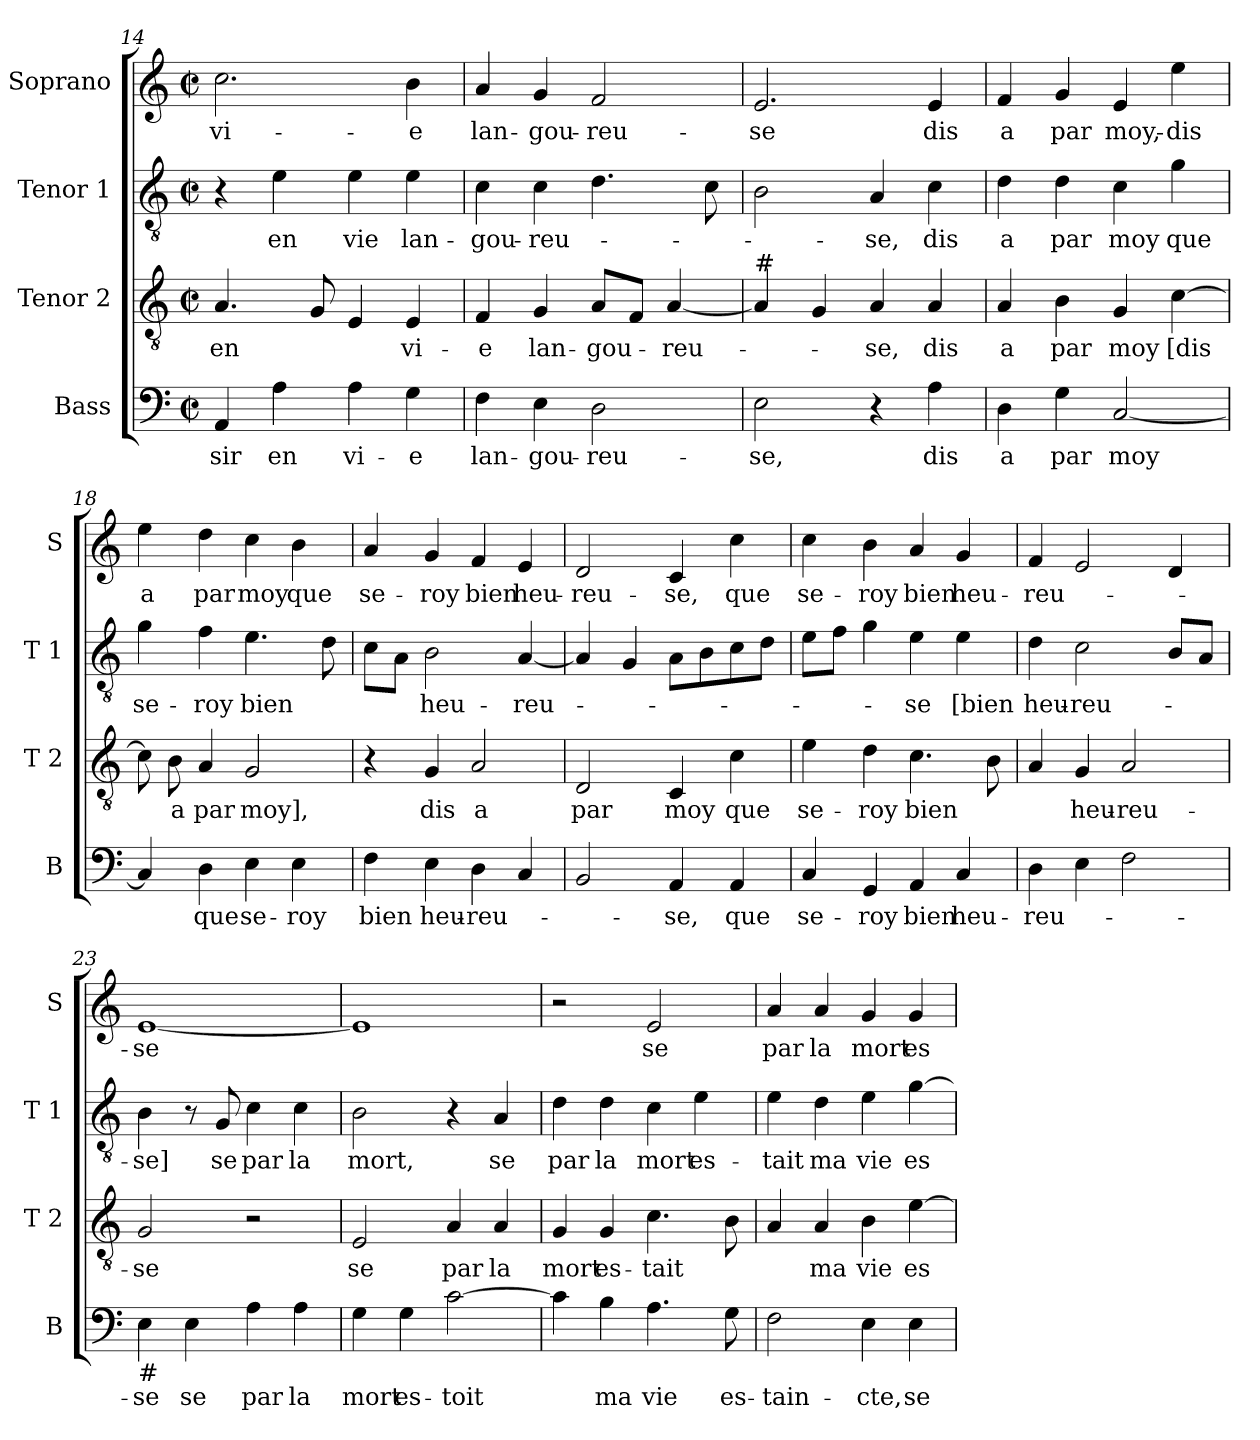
**kern	**text	**kern	**text	**kern	**text	**kern	**text
*part4	*part4	*part3	*part3	*part2	*part2	*part1	*part1
*staff4	*staff4	*staff3	*staff3	*staff2	*staff2	*staff1	*staff1
*I"Bass	*	*I"Tenor 2	*	*I"Tenor 1	*	*I"Soprano	*
*I'B	*	*I'T 2	*	*I'T 1	*	*I'S	*
*clefF4	*	*clefGv2	*	*clefGv2	*	*clefG2	*
*k[]	*	*k[]	*	*k[]	*	*k[]	*
*C:	*	*C:	*	*C:	*	*C:	*
*M2/2	*	*M2/2	*	*M2/2	*	*M2/2	*
*met(c|)	*	*met(c|)	*	*met(c|)	*	*met(c|)	*
=14	=14	=14	=14	=14	=14	=14	=14
4AA/	-sir	4.A/	en	4r	.	2.cc\	vi-
4A\	en	.	.	4e\	en	.	.
.	.	8G/	.	.	.	.	.
4A\	vi-	4E/	.	4e\	vie	.	.
4G\	-e	4E/	vi-	4e\	lan-	4b\	-e
=15	=15	=15	=15	=15	=15	=15	=15
4F\	lan-	4F/	-e	4c\	-gou-	4a/	lan-
4E\	-gou-	4G/	lan-	4c\	-reu-	4g/	-gou-
2D\	-reu-	8A/L	-gou-	4.d\	.	2f/	-reu-
.	.	8F/J	.	.	.	.	.
.	.	[4A/	-reu-	.	.	.	.
.	.	.	.	8c\	.	.	.
=16	=16	=16	=16	=16	=16	=16	=16
!	!	!LO:TX:a:t=#	!	!	!	!	!
2E\	-se,	4A/]	.	2B\	.	2.e/	-se
.	.	4G/	.	.	.	.	.
4r	.	4A/	-se,	4A/	-se,	.	.
4A\	dis	4A/	dis	4c\	dis	4e/	dis
=17	=17	=17	=17	=17	=17	=17	=17
4D\	a	4A/	a	4d\	a	4f/	a
4G\	par	4B\	par	4d\	par	4g/	par
[2C/	moy	4G/	moy	4c\	moy	4e/	moy,-
.	.	[4c\	[dis	4g\	que	4ee\	-dis
=18	=18	=18	=18	=18	=18	=18	=18
4C/]	.	8c\]	.	4g\	se-	4ee\	a
.	.	8B\	a	.	.	.	.
4D\	que	4A/	par	4f\	-roy	4dd\	par
4E\	se-	2G/	moy],	4.e\	bien	4cc\	moy
4E\	-roy	.	.	.	.	4b\	que
.	.	.	.	8d\	.	.	.
!!LO:PB:g=z
=19	=19	=19	=19	=19	=19	=19	=19
4F\	bien	4r	.	8c\L	.	4a/	se-
.	.	.	.	8A\J	.	.	.
4E\	heu-	4G/	dis	2B\	heu-	4g/	-roy
4D\	-reu-	2A/	a	.	.	4f/	bien
4C/	.	.	.	[4A/	-reu-	4e/	heu-
=20	=20	=20	=20	=20	=20	=20	=20
2BB/	.	2D/	par	4A/]	.	2d/	-reu-
.	.	.	.	4G/	.	.	.
4AA/	-se,	4C/	moy	8A\L	.	4c/	-se,
.	.	.	.	8B\	.	.	.
4AA/	que	4c\	que	8c\	.	4cc\	que
.	.	.	.	8d\J	.	.	.
=21	=21	=21	=21	=21	=21	=21	=21
4C/	se-	4e\	se-	8e\L	.	4cc\	se-
.	.	.	.	8f\J	.	.	.
4GG/	-roy	4d\	-roy	4g\	.	4b\	-roy
4AA/	bien	4.c\	bien	4e\	-se	4a/	bien
4C/	heu-	.	.	4e\	[bien	4g/	heu-
.	.	8B\	.	.	.	.	.
=22	=22	=22	=22	=22	=22	=22	=22
4D\	-reu-	4A/	.	4d\	heu-	4f/	-reu-
4E\	.	4G/	heu-	2c\	-reu-	2e/	.
2F\	.	2A/	-reu-	.	.	.	.
.	.	.	.	8B/L	.	4d/	.
.	.	.	.	8A/J	.	.	.
=23	=23	=23	=23	=23	=23	=23	=23
!LO:TX:b:t=#	!	!	!	!	!	!	!
4E\	-se	2G/	-se	4B\	-se]	[1e	-se
4E\	se	.	.	8r	.	.	.
.	.	.	.	8G/	se	.	.
4A\	par	2r	.	4c\	par	.	.
4A\	la	.	.	4c\	la	.	.
=24	=24	=24	=24	=24	=24	=24	=24
4G\	mort	2E/	se	2B\	mort,	1e]	.
4G\	es-	.	.	.	.	.	.
[2c\	-toit	4A/	par	4r	.	.	.
.	.	4A/	la	4A/	se	.	.
!!LO:LB:g=z
=25	=25	=25	=25	=25	=25	=25	=25
4c\]	.	4G/	mort	4d\	par	2r	.
4B\	ma	4G/	es-	4d\	la	.	.
4.A\	vie	4.c\	-tait	4c\	mort	2e/	se
.	.	.	.	4e\	es-	.	.
8G\	es-	8B\	.	.	.	.	.
=26	=26	=26	=26	=26	=26	=26	=26
2F\	-tain-	4A/	.	4e\	-tait	4a/	par
.	.	4A/	ma	4d\	ma	4a/	la
4E\	-cte,	4B\	vie	4e\	vie	4g/	mort
4E\	se	[4e\	es-	[4g\	es-	4g/	es-
=	=	=	=	=	=	=	=
*-	*-	*-	*-	*-	*-	*-	*-
